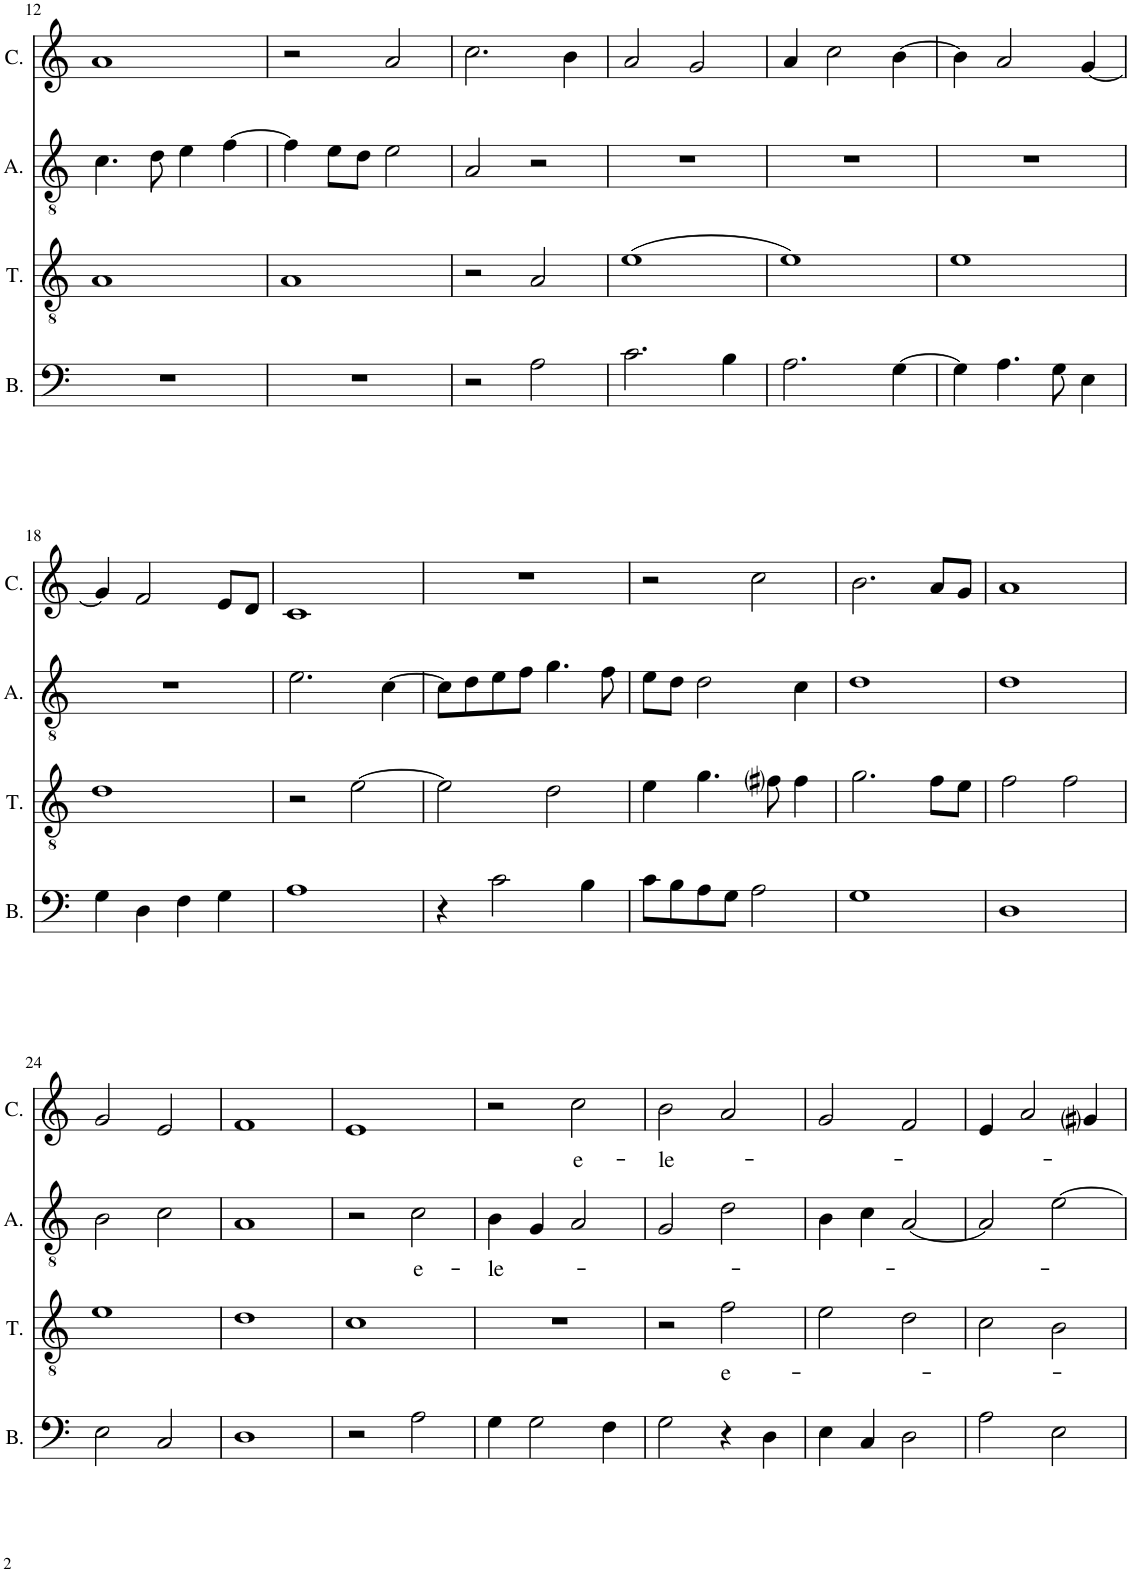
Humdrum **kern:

**kern	**kern	**text	**kern	**text	**kern	**text
*part4	*part3	*part3	*part2	*part2	*part1	*part1
*staff4	*staff3	*staff3	*staff2	*staff2	*staff1	*staff1
*I"Bass	*I"Tenor	*	*I"Altus	*	*I"Cantus	*
*I'B.	*I'T.	*	*I'A.	*	*I'C.	*
!!LO:PB:g=z
*clefF4	*clefGv2	*	*clefGv2	*	*clefG2	*
*k[]	*k[]	*	*k[]	*	*k[]	*
*M2/2	*M2/2	*	*M2/2	*	*M2/2	*
*met(c|)	*met(c|)	*	*met(c|)	*	*met(c|)	*
=12	=12	=12	=12	=12	=12	=12
1r	1A	.	4.c\	.	1a	.
.	.	.	8d\	.	.	.
.	.	.	4e\	.	.	.
.	.	.	[4f\	.	.	.
=13	=13	=13	=13	=13	=13	=13
1r	1A	.	4f\]	.	2r	.
.	.	.	8e\L	.	.	.
.	.	.	8d\J	.	.	.
.	.	.	2e\	.	2a/	.
=14	=14	=14	=14	=14	=14	=14
2r	2r	.	2A/	.	2.cc\	.
2A\	2A/	.	2r	.	.	.
.	.	.	.	.	4b\	.
=15	=15	=15	=15	=15	=15	=15
2.c\	(1e	.	1r	.	2a/	.
.	.	.	.	.	2g/	.
4B\	.	.	.	.	.	.
=16	=16	=16	=16	=16	=16	=16
2.A\	1e)	.	1r	.	4a/	.
.	.	.	.	.	2cc\	.
[4G\	.	.	.	.	[4b\	.
=17	=17	=17	=17	=17	=17	=17
4G\]	1e	.	1r	.	4b\]	.
4.A\	.	.	.	.	2a/	.
8G\	.	.	.	.	.	.
4E\	.	.	.	.	[4g/	.
!!LO:LB:g=z
=18	=18	=18	=18	=18	=18	=18
4G\	1d	.	1r	.	4g/]	.
4D\	.	.	.	.	2f/	.
4F\	.	.	.	.	.	.
4G\	.	.	.	.	8e/L	.
.	.	.	.	.	8d/J	.
=19	=19	=19	=19	=19	=19	=19
1A	2r	.	2.e\	.	1c	.
.	[2e\	.	.	.	.	.
.	.	.	[4c\	.	.	.
=20	=20	=20	=20	=20	=20	=20
4r	2e\]	.	8c\L]	.	1r	.
.	.	.	8d\	.	.	.
2c\	.	.	8e\	.	.	.
.	.	.	8f\J	.	.	.
.	2d\	.	4.g\	.	.	.
4B\	.	.	.	.	.	.
.	.	.	8f\	.	.	.
=21	=21	=21	=21	=21	=21	=21
8c\L	4e\	.	8e\L	.	2r	.
8B\	.	.	8d\J	.	.	.
8A\	4.g\	.	2d\	.	.	.
8G\J	.	.	.	.	.	.
2A\	.	.	.	.	2cc\	.
.	8f#i\	.	.	.	.	.
.	4f#\	.	4c\	.	.	.
=22	=22	=22	=22	=22	=22	=22
1G	2.g\	.	1d	.	2.b\	.
.	8f\L	.	.	.	8a/L	.
.	8e\J	.	.	.	8g/J	.
=23	=23	=23	=23	=23	=23	=23
1D	2f\	.	1d	.	1a	.
.	2f\	.	.	.	.	.
!!LO:LB:g=z
=24	=24	=24	=24	=24	=24	=24
2E\	1e	.	2B\	.	2g/	.
2C/	.	.	2c\	.	2e/	.
=25	=25	=25	=25	=25	=25	=25
1D	1d	.	1A	.	1f	.
=26	=26	=26	=26	=26	=26	=26
2r	1c	.	2r	.	1e	.
!	!	!	!	!LO:LY:b	!	!
2A\	.	.	2c\	e-	.	.
=27	=27	=27	=27	=27	=27	=27
!	!	!	!	!LO:LY:b	!	!
4G\	1r	.	4B\	-le-	2r	.
2G\	.	.	4G/	.	.	.
!	!	!	!	!	!	!LO:LY:b
.	.	.	2A/	.	2cc\	e-
4F\	.	.	.	.	.	.
=28	=28	=28	=28	=28	=28	=28
!	!	!	!	!	!	!LO:LY:b
2G\	2r	.	2G/	.	2b\	-le-
!	!	!LO:LY:b	!	!	!	!
4r	2f\	e-	2d\	.	2a/	.
4D\	.	.	.	.	.	.
=29	=29	=29	=29	=29	=29	=29
4E\	2e\	.	4B\	.	2g/	.
4C/	.	.	4c\	.	.	.
2D\	2d\	.	[2A/	.	2f/	.
=30	=30	=30	=30	=30	=30	=30
2A\	2c\	.	2A/]	.	4e/	.
.	.	.	.	.	2a/	.
2E\	2B\	.	[2e\	.	.	.
.	.	.	.	.	4g#i/	.
=	=	=	=	=	=	=
*-	*-	*-	*-	*-	*-	*-
